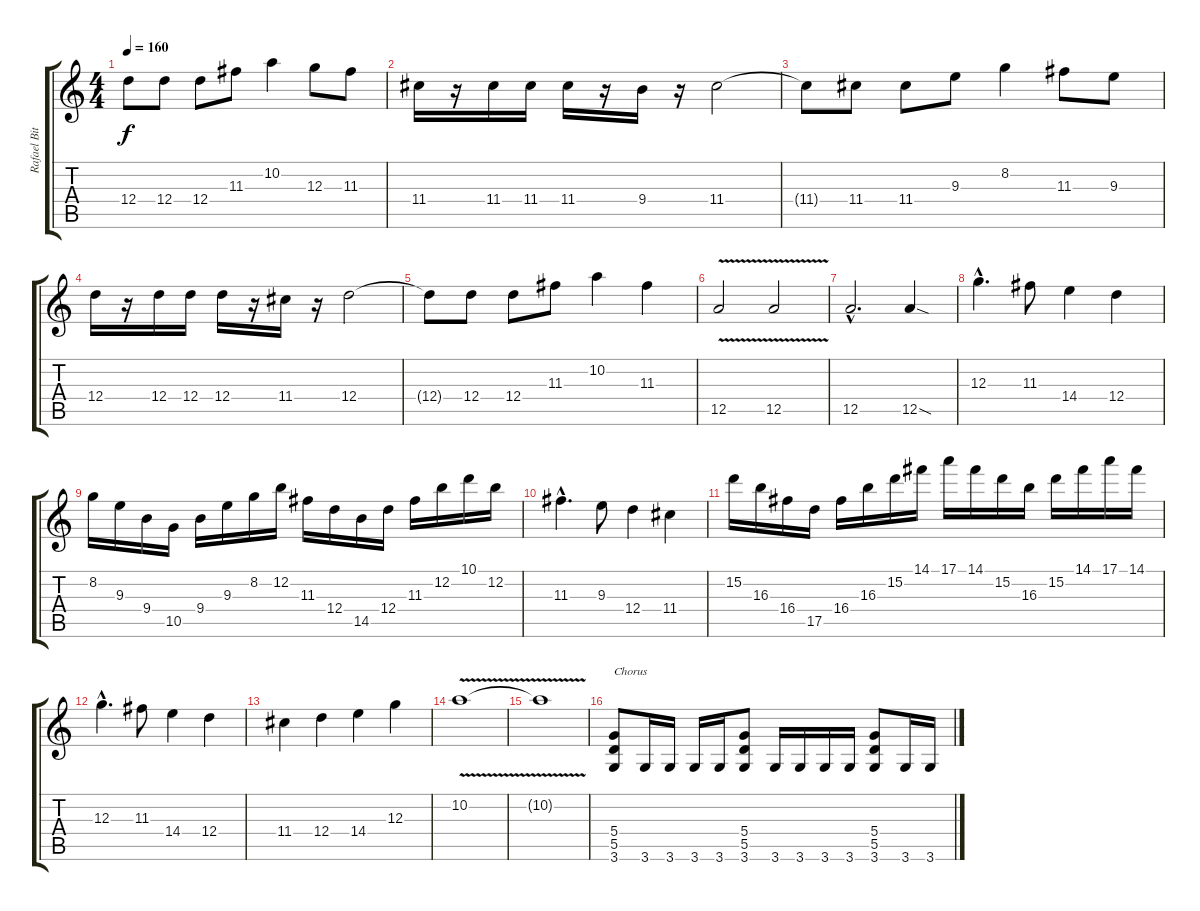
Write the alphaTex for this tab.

\track ("Rafael Bittencourt" "Rafael Bit") {instrument distortionguitar}
\staff {score tabs}
\tuning (E4 B3 G3 D3 A2 E2) {hide}
\ts (4 4)
\tempo 160
\clef g2
\ks c
12.4{t}.8{dy f} 12.4.8 12.4.8 11.3.8 10.2.4 12.3.8 11.3.8 |
11.4.16 r.16 11.4.16 11.4.16 11.4.16 r.16 9.4.16 r.16 11.4.2 |
11.4{t}.8 11.4.8 11.4.8 9.3.8 8.2.4 11.3.8 9.3.8 |
12.4.16 r.16 12.4.16 12.4.16 12.4.16 r.16 11.4.16 r.16 12.4.2 |
12.4{t}.8 12.4.8 12.4.8 11.3.8 10.2.4 11.3.4 |
12.5{v}.2 12.5{v}.2 |
12.5{hac}.2{d} 12.5{sod}.4 |
12.3{hac}.4{d} 11.3.8 14.4.4 12.4.4 |
8.2.16 9.3.16 9.4.16 10.5.16 9.4.16 9.3.16 8.2.16 12.2.16 11.3.16 12.4.16 14.5.16 12.4.16 11.3.16 12.2.16 10.1.16 12.2.16 |
11.3{hac}.4{d} 9.3.8 12.4.4 11.4.4 |
15.2.16 16.3.16 16.4.16 17.5.16 16.4.16 16.3.16 15.2.16 14.1.16 17.1.16 14.1.16 15.2.16 16.3.16 15.2.16 14.1.16 17.1.16 14.1.16 |
12.3{hac}.4{d} 11.3.8 14.4.4 12.4.4 |
11.4.4 12.4.4 14.4.4 12.3.4 |
10.2{v}.1 |
10.2{t}.1 |
(5.4 5.5 3.6).8{txt "Chorus"} 3.6.16 3.6.16 3.6.16 3.6.16 (5.4 5.5 3.6).8 3.6.16 3.6.16 3.6.16 3.6.16 (5.4 5.5 3.6).8 3.6.16 3.6.16
